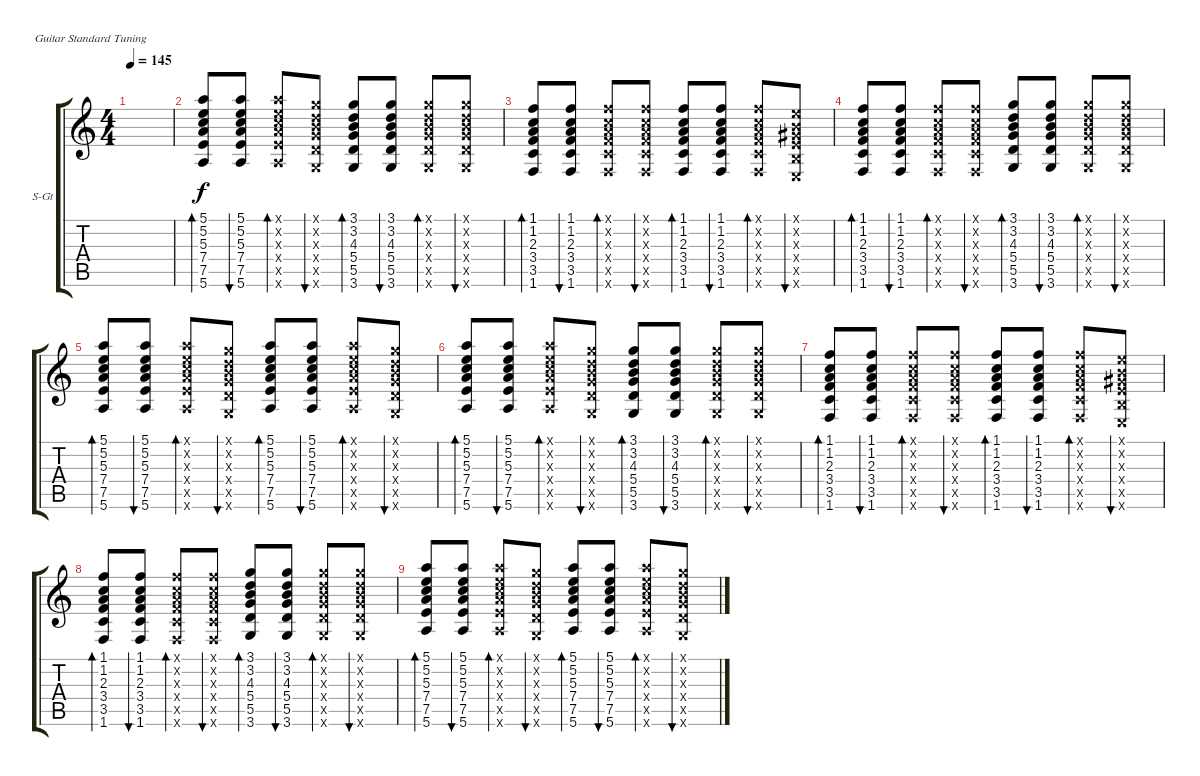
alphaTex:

\defaultSystemsLayout 4
\bracketExtendMode groupsimilarinstruments
\firstSystemTrackNameOrientation horizontal
\otherSystemsTrackNameOrientation horizontal
\track ("В. Бутусов (гитара)" "S-Gt") {instrument acousticguitarsteel}
\staff {score tabs}
\tuning (E4 B3 G3 D3 A2 E2)
\ts (4 4)
\tempo 145
\clef g2
\ks c
|
(5.6 7.5 7.4 5.3 5.2 5.1).8{bd 46} (5.6 7.5 7.4 5.3 5.2 5.1).8{bu 45} (5.6{x} 7.5{x} 7.4{x} 5.3{x} 5.2{x} 5.1{x}).8{bd 44} (3.6{x} 5.5{x} 5.4{x} 4.3{x} 3.2{x} 3.1{x}).8{bu 44} (3.6 5.5 5.4 4.3 3.2 3.1).8{bd 44} (3.6 5.5 5.4 4.3 3.2 3.1).8{bu 44} (3.6{x} 5.5{x} 5.4{x} 4.3{x} 3.2{x} 3.1{x}).8{bd 44} (3.6{x} 5.5{x} 5.4{x} 4.3{x} 3.2{x} 3.1{x}).8{bu 44} |
(1.6 3.5 3.4 2.3 1.2 1.1).8{bd 44} (1.6 3.5 3.4 2.3 1.2 1.1).8{bu 45} (1.6{x} 3.5{x} 3.4{x} 2.3{x} 1.2{x} 1.1{x}).8{bd 44} (1.6{x} 3.5{x} 3.4{x} 2.3{x} 1.2{x} 1.1{x}).8{bu 45} (1.6 3.5 3.4 2.3 1.2 1.1).8{bd 44} (1.6 3.5 3.4 2.3 1.2 1.1).8{bu 44} (1.6{x} 3.5{x} 3.4{x} 2.3{x} 1.2{x} 1.1{x}).8{bd 44} (0.6{x} 2.5{x} 2.4{x} 1.3{x} 0.2{x} 0.1{x}).8{bu 44} |
(1.6 3.5 3.4 2.3 1.2 1.1).8{bd 44} (1.6 3.5 3.4 2.3 1.2 1.1).8{bu 45} (1.6{x} 3.5{x} 3.4{x} 2.3{x} 1.2{x} 1.1{x}).8{bd 44} (1.6{x} 3.5{x} 3.4{x} 2.3{x} 1.2{x} 1.1{x}).8{bu 45} (3.6 5.5 5.4 4.3 3.2 3.1).8{bd 44} (3.6 5.5 5.4 4.3 3.2 3.1).8{bu 44} (3.6{x} 5.5{x} 5.4{x} 4.3{x} 3.2{x} 3.1{x}).8{bd 44} (3.6{x} 5.5{x} 5.4{x} 4.3{x} 3.2{x} 3.1{x}).8{bu 44} |
(5.6 7.5 7.4 5.3 5.2 5.1).8{bd 46} (5.6 7.5 7.4 5.3 5.2 5.1).8{bu 45} (5.6{x} 7.5{x} 7.4{x} 5.3{x} 5.2{x} 5.1{x}).8{bd 44} (3.6{x} 5.5{x} 5.4{x} 4.3{x} 3.2{x} 3.1{x}).8{bu 44} (5.6 7.5 7.4 5.3 5.2 5.1).8{bd 46} (5.6 7.5 7.4 5.3 5.2 5.1).8{bu 45} (5.6{x} 7.5{x} 7.4{x} 5.3{x} 5.2{x} 5.1{x}).8{bd 44} (3.6{x} 5.5{x} 5.4{x} 4.3{x} 3.2{x} 3.1{x}).8{bu 44} |
(5.6 7.5 7.4 5.3 5.2 5.1).8{bd 46} (5.6 7.5 7.4 5.3 5.2 5.1).8{bu 45} (5.6{x} 7.5{x} 7.4{x} 5.3{x} 5.2{x} 5.1{x}).8{bd 44} (3.6{x} 5.5{x} 5.4{x} 4.3{x} 3.2{x} 3.1{x}).8{bu 44} (3.6 5.5 5.4 4.3 3.2 3.1).8{bd 44} (3.6 5.5 5.4 4.3 3.2 3.1).8{bu 44} (3.6{x} 5.5{x} 5.4{x} 4.3{x} 3.2{x} 3.1{x}).8{bd 44} (3.6{x} 5.5{x} 5.4{x} 4.3{x} 3.2{x} 3.1{x}).8{bu 44} |
(1.6 3.5 3.4 2.3 1.2 1.1).8{bd 44} (1.6 3.5 3.4 2.3 1.2 1.1).8{bu 45} (1.6{x} 3.5{x} 3.4{x} 2.3{x} 1.2{x} 1.1{x}).8{bd 44} (1.6{x} 3.5{x} 3.4{x} 2.3{x} 1.2{x} 1.1{x}).8{bu 45} (1.6 3.5 3.4 2.3 1.2 1.1).8{bd 44} (1.6 3.5 3.4 2.3 1.2 1.1).8{bu 44} (1.6{x} 3.5{x} 3.4{x} 2.3{x} 1.2{x} 1.1{x}).8{bd 44} (0.6{x} 2.5{x} 2.4{x} 1.3{x} 0.2{x} 0.1{x}).8{bu 44} |
(1.6 3.5 3.4 2.3 1.2 1.1).8{bd 44} (1.6 3.5 3.4 2.3 1.2 1.1).8{bu 45} (1.6{x} 3.5{x} 3.4{x} 2.3{x} 1.2{x} 1.1{x}).8{bd 44} (1.6{x} 3.5{x} 3.4{x} 2.3{x} 1.2{x} 1.1{x}).8{bu 45} (3.6 5.5 5.4 4.3 3.2 3.1).8{bd 44} (3.6 5.5 5.4 4.3 3.2 3.1).8{bu 44} (3.6{x} 5.5{x} 5.4{x} 4.3{x} 3.2{x} 3.1{x}).8{bd 44} (3.6{x} 5.5{x} 5.4{x} 4.3{x} 3.2{x} 3.1{x}).8{bu 44} |
(5.6 7.5 7.4 5.3 5.2 5.1).8{bd 46} (5.6 7.5 7.4 5.3 5.2 5.1).8{bu 45} (5.6{x} 7.5{x} 7.4{x} 5.3{x} 5.2{x} 5.1{x}).8{bd 44} (3.6{x} 5.5{x} 5.4{x} 4.3{x} 3.2{x} 3.1{x}).8{bu 44} (5.6 7.5 7.4 5.3 5.2 5.1).8{bd 46} (5.6 7.5 7.4 5.3 5.2 5.1).8{bu 45} (5.6{x} 7.5{x} 7.4{x} 5.3{x} 5.2{x} 5.1{x}).8{bd 44} (3.6{x} 5.5{x} 5.4{x} 4.3{x} 3.2{x} 3.1{x}).8{bu 44}
